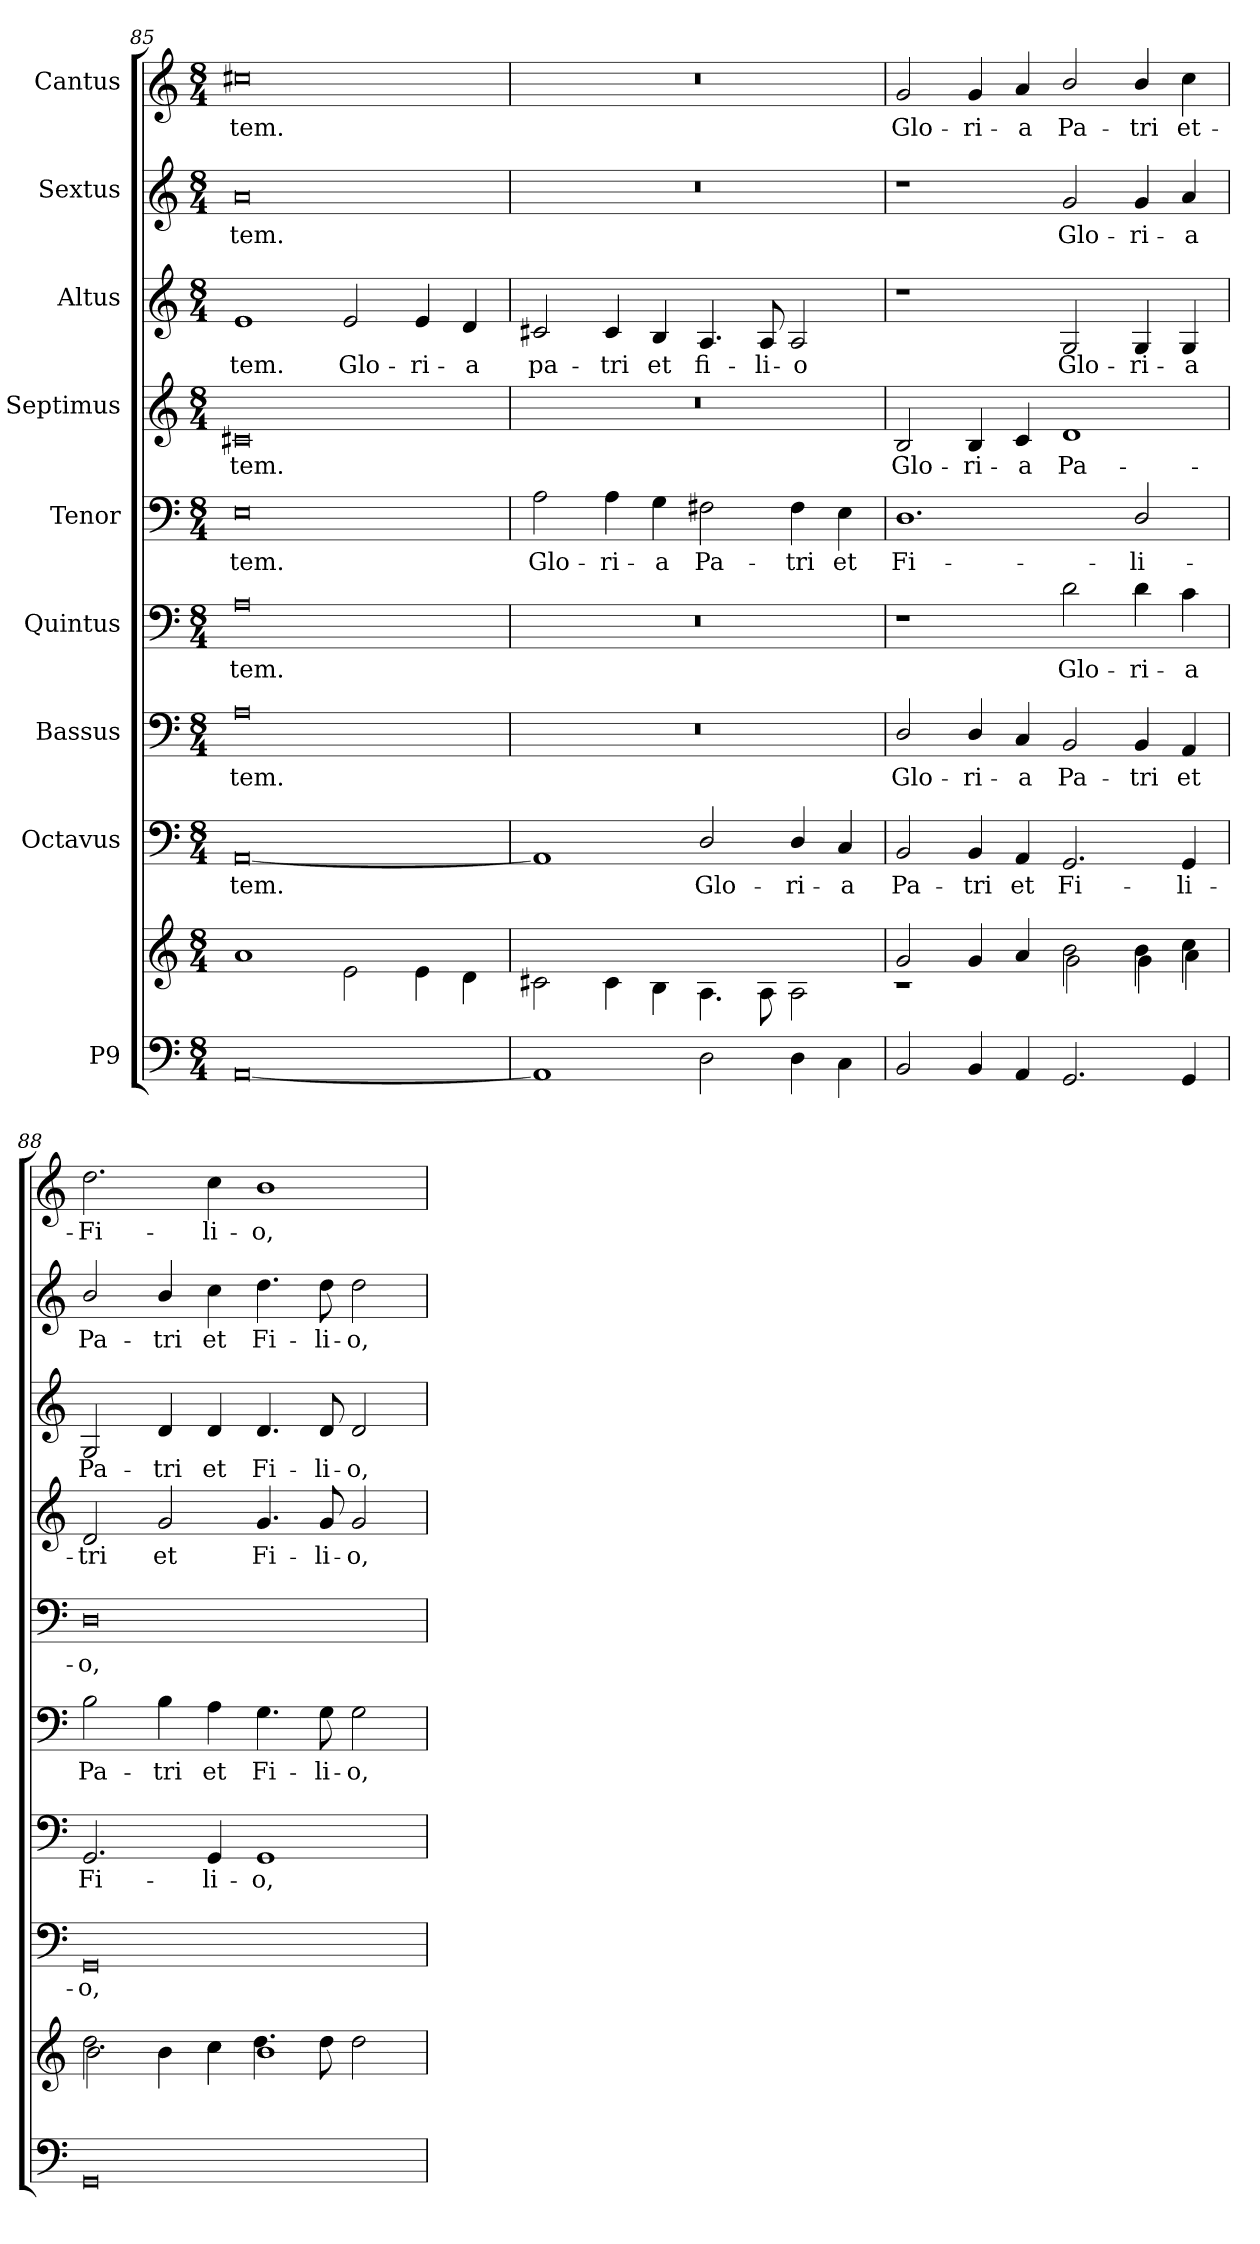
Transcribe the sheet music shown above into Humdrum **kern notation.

**kern	**kern	**kern	**text	**kern	**text	**kern	**text	**kern	**text	**kern	**text	**kern	**text	**kern	**text	**kern	**text
*part9	*part9	*part8	*part8	*part7	*part7	*part6	*part6	*part5	*part5	*part4	*part4	*part3	*part3	*part2	*part2	*part1	*part1
*staff10	*staff9	*staff8	*staff8	*staff7	*staff7	*staff6	*staff6	*staff5	*staff5	*staff4	*staff4	*staff3	*staff3	*staff2	*staff2	*staff1	*staff1
*I"P9	*	*I"Octavus	*	*I"Bassus	*	*I"Quintus	*	*I"Tenor	*	*I"Septimus	*	*I"Altus	*	*I"Sextus	*	*I"Cantus	*
*clefF4	*clefG2	*clefF4	*	*clefF4	*	*clefF4	*	*clefF4	*	*clefG2	*	*clefG2	*	*clefG2	*	*clefG2	*
*k[]	*k[]	*k[]	*	*k[]	*	*k[]	*	*k[]	*	*k[]	*	*k[]	*	*k[]	*	*k[]	*
*M8/4	*M8/4	*M8/4	*	*M8/4	*	*M8/4	*	*M8/4	*	*M8/4	*	*M8/4	*	*M8/4	*	*M8/4	*
*MM240	*MM240	*MM240	*	*MM240	*	*MM240	*	*MM240	*	*MM240	*	*MM240	*	*MM240	*	*MM240	*
=85	=85	=85	=85	=85	=85	=85	=85	=85	=85	=85	=85	=85	=85	=85	=85	=85	=85
*^	*^	*	*	*	*	*	*	*	*	*	*	*	*	*	*	*	*
!	!	!	!	!	!LO:LY:b	!	!LO:LY:b	!	!LO:LY:b	!	!LO:LY:b	!	!LO:LY:b	!	!LO:LY:b	!	!LO:LY:b	!	!LO:LY:b
0ryy	[0AA	0ryy	1a	[0AA	-tem.	0A	-tem.	0A	-tem.	0E	-tem.	0c#X	-tem.	1e	-tem.	0a	-tem.	0cc#X	-tem.
!	!	!	!	!	!	!	!	!	!	!	!	!	!	!	!LO:LY:b	!	!	!	!
.	.	.	2e\	.	.	.	.	.	.	.	.	.	.	2e/	Glo-	.	.	.	.
!	!	!	!	!	!	!	!	!	!	!	!	!	!	!	!LO:LY:b	!	!	!	!
.	.	.	4e\	.	.	.	.	.	.	.	.	.	.	4e/	-ri-	.	.	.	.
!	!	!	!	!	!	!	!	!	!	!	!	!	!	!	!LO:LY:b	!	!	!	!
.	.	.	4d\	.	.	.	.	.	.	.	.	.	.	4d/	-a	.	.	.	.
=86	=86	=86	=86	=86	=86	=86	=86	=86	=86	=86	=86	=86	=86	=86	=86	=86	=86	=86	=86
!	!	!	!	!	!	!	!	!	!	!	!LO:LY:b	!	!	!	!LO:LY:b	!	!	!	!
0ryy	1AA]	0ryy	2c#X\	1AA]	.	0r	.	0r	.	2A\	Glo-	0r	.	2c#X/	pa-	0r	.	0r	.
!	!	!	!	!	!	!	!	!	!	!	!LO:LY:b	!	!	!	!LO:LY:b	!	!	!	!
.	.	.	4c#\	.	.	.	.	.	.	4A\	-ri-	.	.	4c#/	-tri	.	.	.	.
!	!	!	!	!	!	!	!	!	!	!	!LO:LY:b	!	!	!	!LO:LY:b	!	!	!	!
.	.	.	4B\	.	.	.	.	.	.	4G\	-a	.	.	4B/	et	.	.	.	.
!	!	!	!	!	!LO:LY:b	!	!	!	!	!	!LO:LY:b	!	!	!	!LO:LY:b	!	!	!	!
.	2D\	.	4.A\	2D/	Glo-	.	.	.	.	2F#X\	Pa-	.	.	4.A/	fi-	.	.	.	.
!	!	!	!	!	!	!	!	!	!	!	!	!	!	!	!LO:LY:b	!	!	!	!
.	.	.	8A\	.	.	.	.	.	.	.	.	.	.	8A/	-li-	.	.	.	.
!	!	!	!	!	!LO:LY:b	!	!	!	!	!	!LO:LY:b	!	!	!	!LO:LY:b	!	!	!	!
.	4D\	.	2A\	4D/	-ri-	.	.	.	.	4F#\	-tri	.	.	2A/	-o	.	.	.	.
!	!	!	!	!	!LO:LY:b	!	!	!	!	!	!LO:LY:b	!	!	!	!	!	!	!	!
.	4C\	.	.	4C/	-a	.	.	.	.	4E\	et	.	.	.	.	.	.	.	.
!!LO:PB:g=z
=87	=87	=87	=87	=87	=87	=87	=87	=87	=87	=87	=87	=87	=87	=87	=87	=87	=87	=87	=87
!	!	!	!	!	!LO:LY:b	!	!LO:LY:b	!	!	!	!LO:LY:b	!	!LO:LY:b	!	!	!	!	!	!LO:LY:b
0ryy	2BB/	2g/	1rc	2BB/	Pa-	2D/	Glo-	1r	.	1.D	Fi-	2B/	Glo-	1r	.	1r	.	2g/	Glo-
!	!	!	!	!	!LO:LY:b	!	!LO:LY:b	!	!	!	!	!	!LO:LY:b	!	!	!	!	!	!LO:LY:b
.	4BB/	4g/	.	4BB/	-tri	4D/	-ri-	.	.	.	.	4B/	-ri-	.	.	.	.	4g/	-ri-
!	!	!	!	!	!LO:LY:b	!	!LO:LY:b	!	!	!	!	!	!LO:LY:b	!	!	!	!	!	!LO:LY:b
.	4AA/	4a/	.	4AA/	et	4C/	-a	.	.	.	.	4c/	-a	.	.	.	.	4a/	-a
!	!	!	!	!	!LO:LY:b	!	!LO:LY:b	!	!LO:LY:b	!	!	!	!LO:LY:b	!	!LO:LY:b	!	!LO:LY:b	!	!LO:LY:b
.	2.GG/	2b\	2g\	2.GG/	Fi-	2BB/	Pa-	2d\	Glo-	.	.	1d	Pa-	2G/	Glo-	2g/	Glo-	2b/	Pa-
!	!	!	!	!	!	!	!LO:LY:b	!	!LO:LY:b	!	!LO:LY:b	!	!	!	!LO:LY:b	!	!LO:LY:b	!	!LO:LY:b
.	.	4b\	4g\	.	.	4BB/	-tri	4d\	-ri-	2D/	-li-	.	.	4G/	-ri-	4g/	-ri-	4b/	-tri
!	!	!	!	!	!LO:LY:b	!	!LO:LY:b	!	!LO:LY:b	!	!	!	!	!	!LO:LY:b	!	!LO:LY:b	!	!LO:LY:b
.	4GG/	4cc\	4a\	4GG/	-li-	4AA/	et	4c\	-a	.	.	.	.	4G/	-a	4a/	-a	4cc\	et-
=88	=88	=88	=88	=88	=88	=88	=88	=88	=88	=88	=88	=88	=88	=88	=88	=88	=88	=88	=88
!	!	!	!	!	!LO:LY:b	!	!LO:LY:b	!	!LO:LY:b	!	!LO:LY:b	!	!LO:LY:b	!	!LO:LY:b	!	!LO:LY:b	!	!LO:LY:b
0ryy	0GG	2.dd\	2b\	0GG	-o,	2.GG/	Fi-	2B\	Pa-	0D	-o,	2d/	-tri	2G/	Pa-	2b/	Pa-	2.dd\	-Fi-
!	!	!	!	!	!	!	!	!	!LO:LY:b	!	!	!	!LO:LY:b	!	!LO:LY:b	!	!LO:LY:b	!	!
.	.	.	4b\	.	.	.	.	4B\	-tri	.	.	2g/	et	4d/	-tri	4b/	-tri	.	.
!	!	!	!	!	!	!	!LO:LY:b	!	!LO:LY:b	!	!	!	!	!	!LO:LY:b	!	!LO:LY:b	!	!LO:LY:b
.	.	4cc\	4cc\	.	.	4GG/	-li-	4A\	et	.	.	.	.	4d/	et	4cc\	et	4cc\	-li-
!	!	!	!	!	!	!	!LO:LY:b	!	!LO:LY:b	!	!	!	!LO:LY:b	!	!LO:LY:b	!	!LO:LY:b	!	!LO:LY:b
.	.	1b	4.dd\	.	.	1GG	-o,	4.G\	Fi-	.	.	4.g/	Fi-	4.d/	Fi-	4.dd\	Fi-	1b	-o,
!	!	!	!	!	!	!	!	!	!LO:LY:b	!	!	!	!LO:LY:b	!	!LO:LY:b	!	!LO:LY:b	!	!
.	.	.	8dd\	.	.	.	.	8G\	-li-	.	.	8g/	-li-	8d/	-li-	8dd\	-li-	.	.
!	!	!	!	!	!	!	!	!	!LO:LY:b	!	!	!	!LO:LY:b	!	!LO:LY:b	!	!LO:LY:b	!	!
.	.	.	2dd\	.	.	.	.	2G\	-o,	.	.	2g/	-o,	2d/	-o,	2dd\	-o,	.	.
*v	*v	*	*	*	*	*	*	*	*	*	*	*	*	*	*	*	*	*	*
*	*v	*v	*	*	*	*	*	*	*	*	*	*	*	*	*	*	*	*
=	=	=	=	=	=	=	=	=	=	=	=	=	=	=	=	=	=
*-	*-	*-	*-	*-	*-	*-	*-	*-	*-	*-	*-	*-	*-	*-	*-	*-	*-
